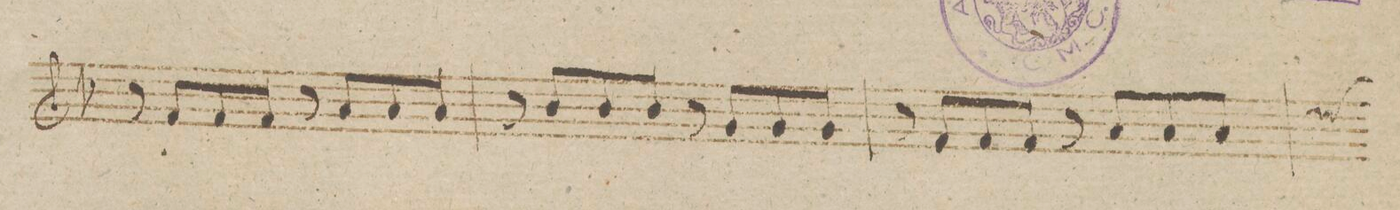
**kern	**dynam
*I"Violino 2do	*
*clefG2	*
*k[b-]	*
*met(c)	*
*M4/4	*
8r	.
8f/L	.
8f/	.
8f/J	.
8r	.
8a/L	.
8a/	.
8a/J	.
=155	=155
8r	.
8b-/L	.
8b-/	.
8b-/J	.
8r	.
8g/L	.
8g/	.
8g/J	.
=156	=156
8r	.
8f/L	.
8f/	.
8f/J	.
8r	.
8a/L	.
8a/	.
8a/J	.
*custos:ee	*
=157	=157
*-	*-
